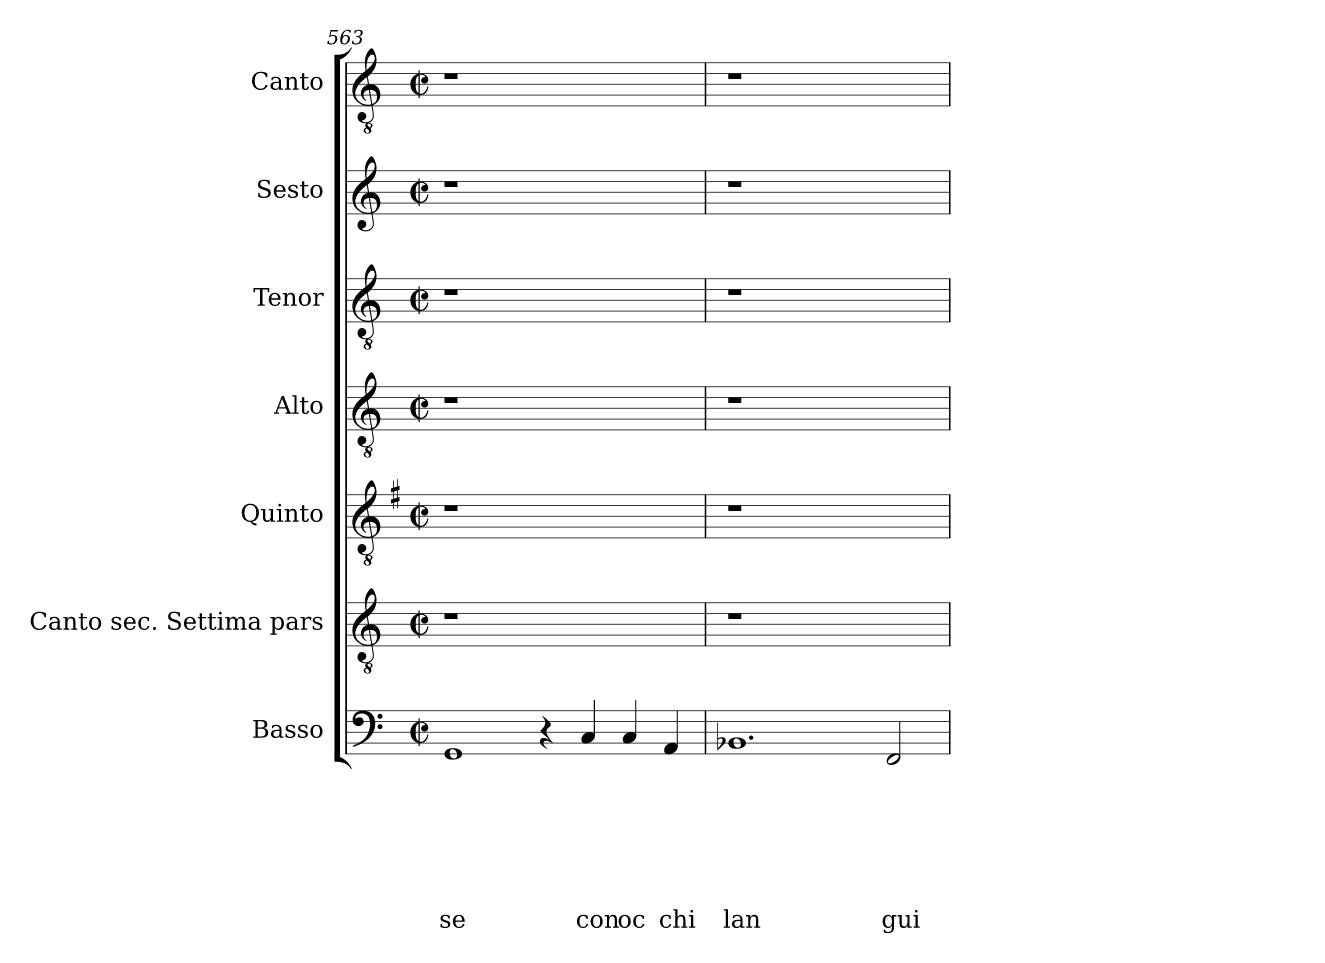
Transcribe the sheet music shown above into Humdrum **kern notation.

**kern	**text	**text	**text	**text	**text	**text	**text	**kern	**kern	**kern	**kern	**kern	**kern
*part7	*part7	*part7	*part7	*part7	*part7	*part7	*part7	*part6	*part5	*part4	*part3	*part2	*part1
*staff7	*staff7	*staff7	*staff7	*staff7	*staff7	*staff7	*staff7	*staff6	*staff5	*staff4	*staff3	*staff2	*staff1
*I"Basso	*	*	*	*	*	*	*	*I"Canto sec. Settima pars	*I"Quinto	*I"Alto	*I"Tenor	*I"Sesto	*I"Canto
*	*	*	*	*	*	*	*	*	*I'Quinto	*I'Alto	*I'Tenor	*I'Sesto	*I'Canto
*clefF4	*	*	*	*	*	*	*	*clefGv2	*clefGv2	*clefGv2	*clefGv2	*clefG2	*clefGv2
*k[]	*	*	*	*	*	*	*	*k[]	*k[f#]	*k[]	*k[]	*k[]	*k[]
*C:	*	*	*	*	*	*	*	*C:	*G:	*C:	*C:	*C:	*C:
*M2/2	*	*	*	*	*	*	*	*M2/2	*M2/2	*M2/2	*M2/2	*M2/2	*M2/2
*met(c|)	*	*	*	*	*	*	*	*met(c|)	*met(c|)	*met(c|)	*met(c|)	*met(c|)	*met(c|)
=563	=563	=563	=563	=563	=563	=563	=563	=563	=563	=563	=563	=563	=563
!	!	!	!	!	!	!	!LO:LY:b	!	!	!	!	!	!
1GG	.	.	.	.	.	.	se	1r	1r	1r	1r	1r	1r
4r	.	.	.	.	.	.	.	1ryy	1ryy	1ryy	1ryy	1ryy	1ryy
!	!	!	!	!	!	!	!LO:LY:b	!	!	!	!	!	!
4C/	.	.	.	.	.	.	con	.	.	.	.	.	.
!	!	!	!	!	!	!	!LO:LY:b	!	!	!	!	!	!
4C/	.	.	.	.	.	.	oc	.	.	.	.	.	.
!	!	!	!	!	!	!	!LO:LY:b	!	!	!	!	!	!
4AA/	.	.	.	.	.	.	chi	.	.	.	.	.	.
=564	=564	=564	=564	=564	=564	=564	=564	=564	=564	=564	=564	=564	=564
!	!	!	!	!	!	!	!LO:LY:b	!	!	!	!	!	!
1.BB-X	.	.	.	.	.	.	lan	1r	1r	1r	1r	1r	1r
.	.	.	.	.	.	.	.	1ryy	1ryy	1ryy	1ryy	1ryy	1ryy
!	!	!	!	!	!	!	!LO:LY:b	!	!	!	!	!	!
2FF/	.	.	.	.	.	.	gui	.	.	.	.	.	.
=	=	=	=	=	=	=	=	=	=	=	=	=	=
*-	*-	*-	*-	*-	*-	*-	*-	*-	*-	*-	*-	*-	*-
